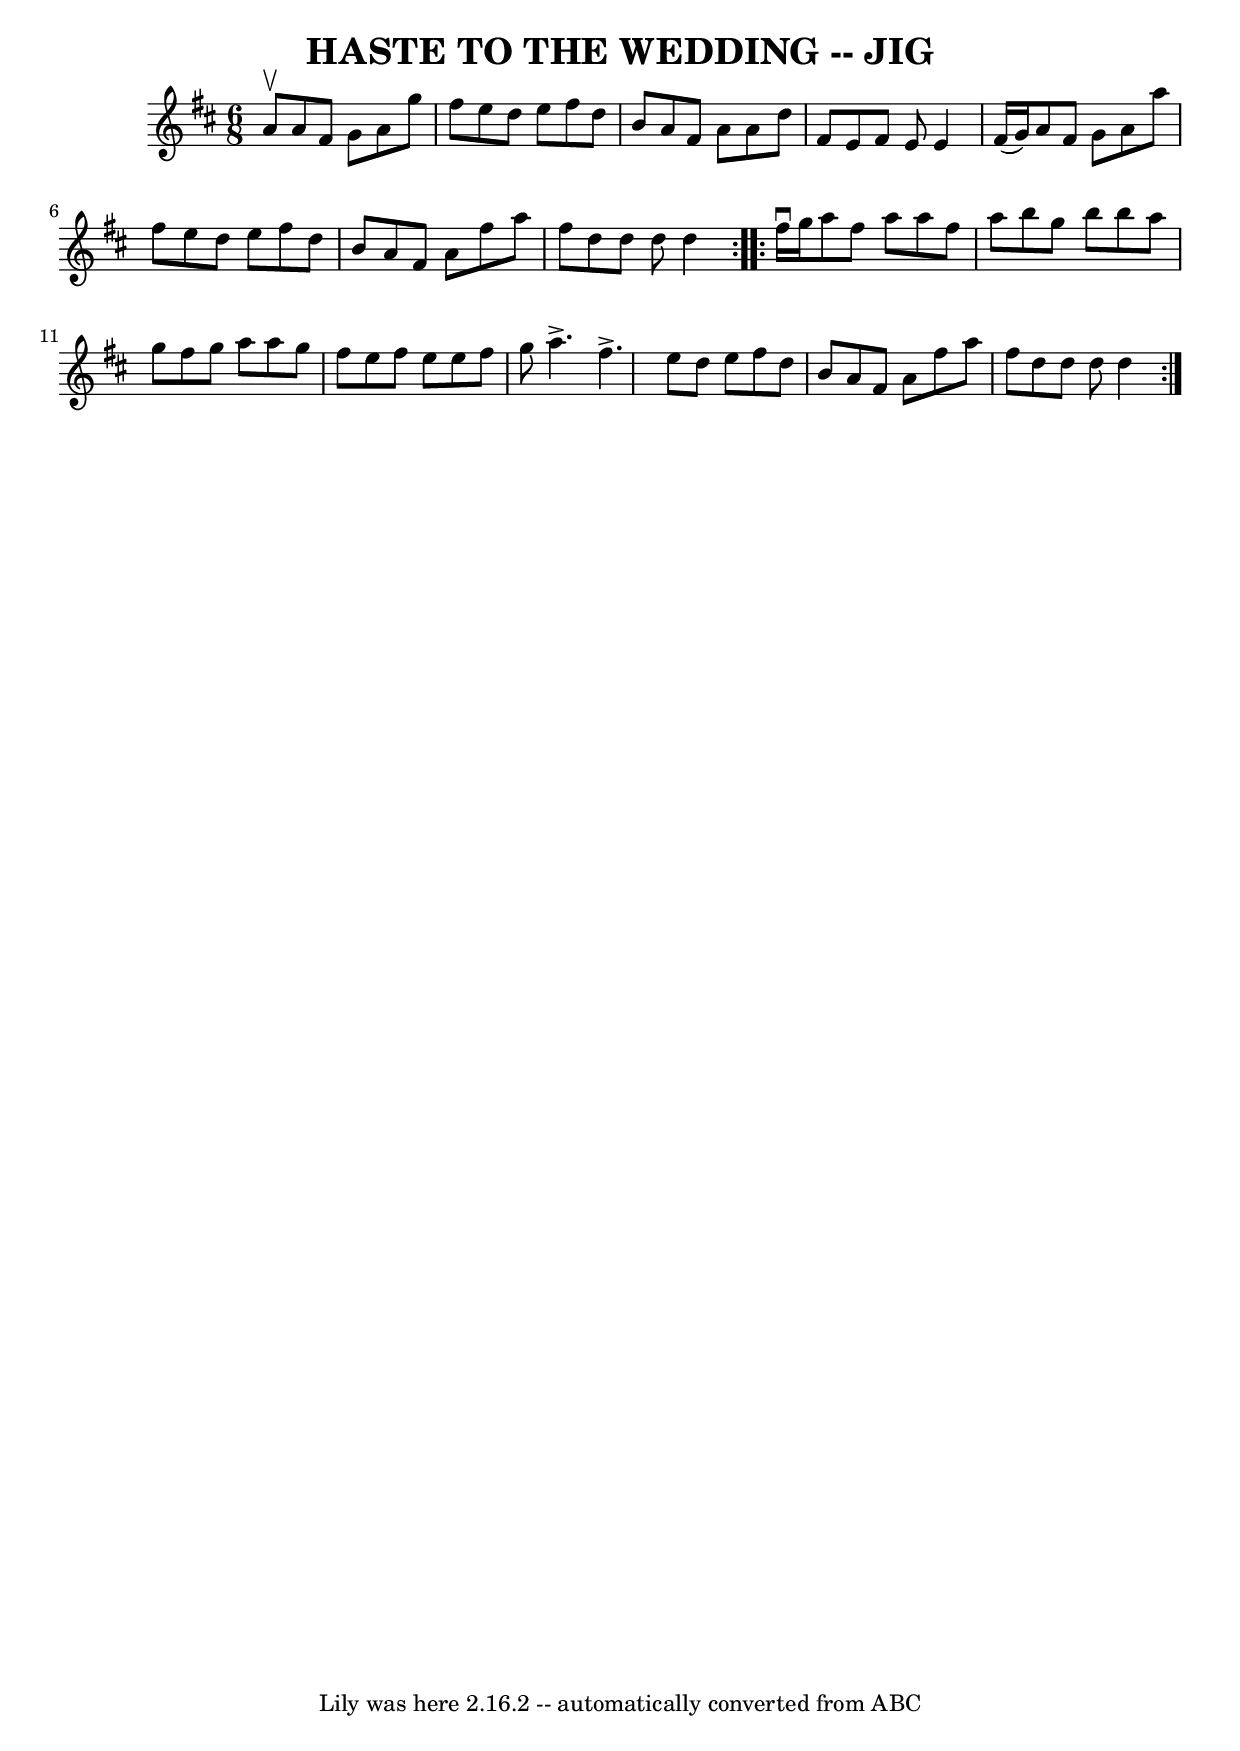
\version "2.16.2"
\include "Mammoth.ily"
\header {
  %% book = "Ryan's Mammoth Collection of Fiddle Tunes"
  crossRefNumber = "1"
  footnotes = ""
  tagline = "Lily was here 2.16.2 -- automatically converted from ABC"
  title = "HASTE TO THE WEDDING -- JIG"

}
voicedefault =  {



  \repeat volta 2 {

    \time 6/8 
    \key d \major a'8^\upbow       |
    a'8 fis'8 g'8    
    a'8 g''8 fis''8    |
    e''8 d''8 e''8 fis''8 d''8    
    b'8    |
    a'8 fis'8 a'8 a'8 d''8 fis'8    |
    e'8 
    fis'8 e'8 e'4 fis'16 (g'16)       |
    a'8 fis'8    
    g'8 a'8 a''8 fis''8    |
    e''8 d''8 e''8 fis''8    
    d''8 b'8    |
    a'8 fis'8 a'8 fis''8 a''8 fis''8    
    |
    d''8 d''8 d''8 d''4  
  }     
  \repeat volta 2 {
    fis''16 
    ^\downbow g''16        |
    a''8 fis''8 a''8 a''8 fis''8    
    a''8    |
    b''8 g''8 b''8 b''8 a''8 g''8    |
    
    fis''8 g''8 a''8 a''8 g''8 fis''8    |
    e''8 fis''8   
    e''8 e''8 fis''8 g''8        |
    a''4.^\accent fis''4. 
    ^\accent   |
    e''8 d''8 e''8 fis''8 d''8 b'8    |
    
    a'8 fis'8 a'8 fis''8 a''8 fis''8    |
    d''8 d''8    
    d''8 d''4  
  }   

}

\score{
  <<

    \context Staff="default"
    {
      \voicedefault 
      
    }

  >>
  \layout {
    
  }
  \midi {
  }

}
